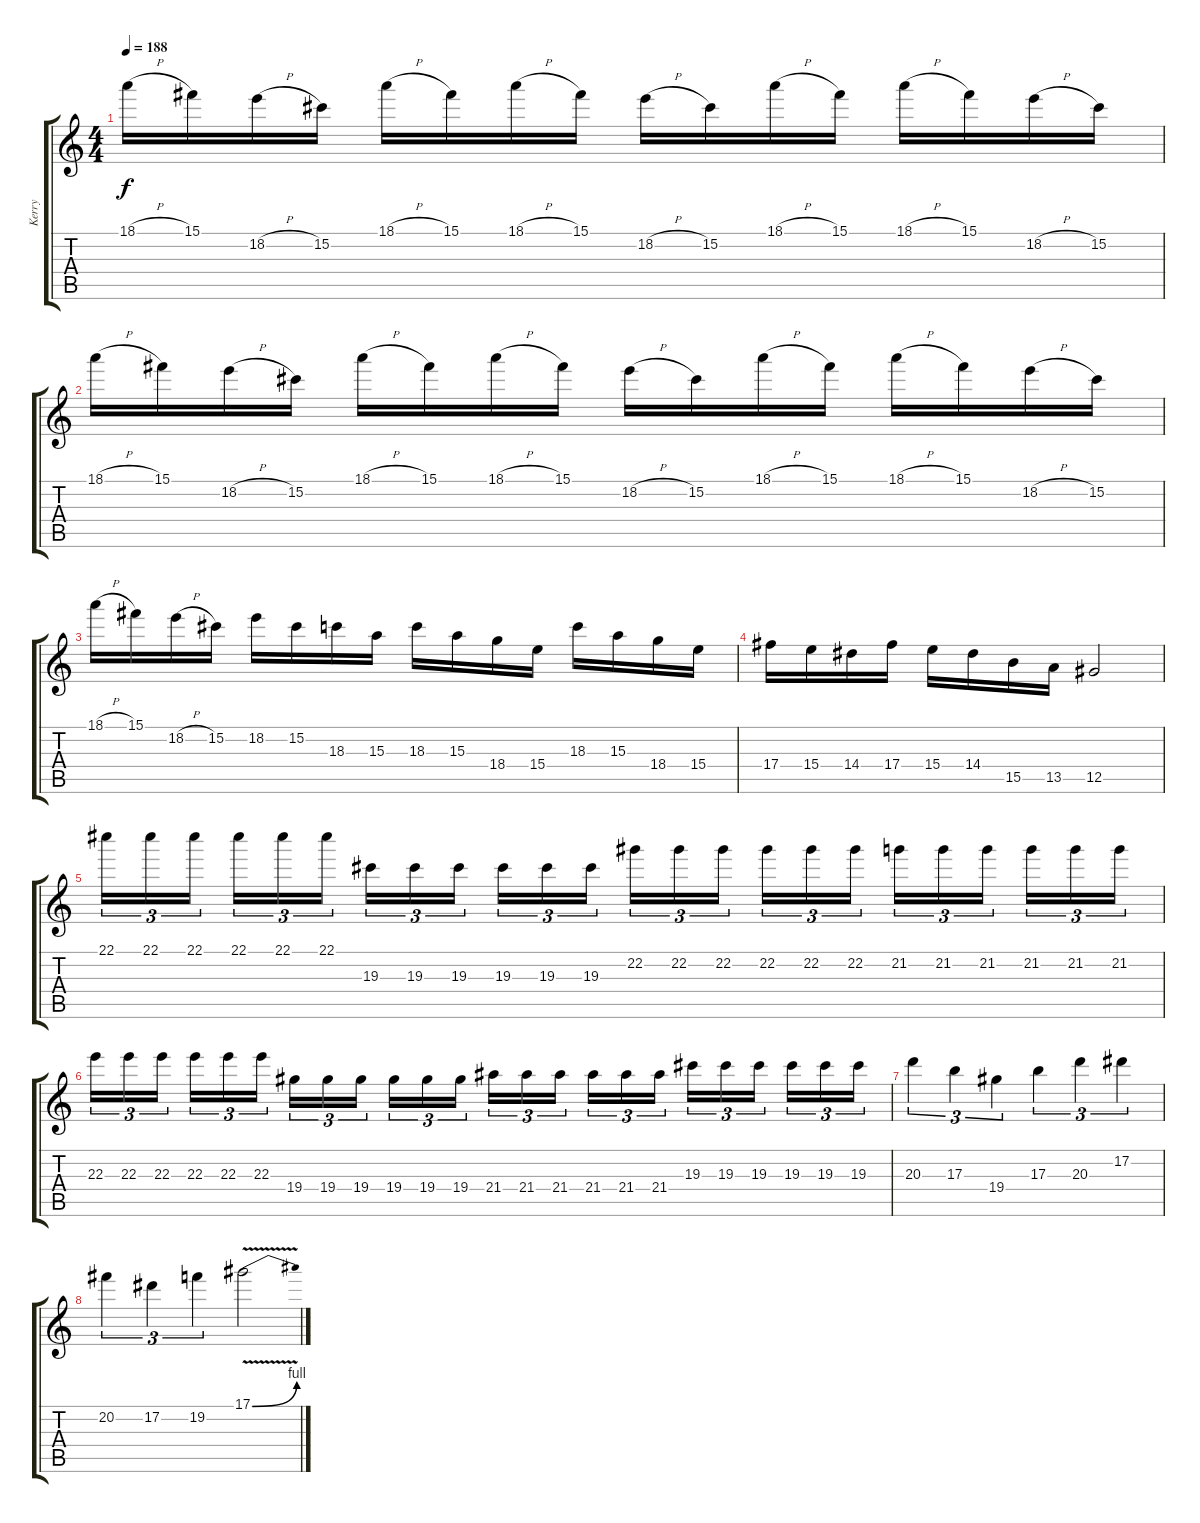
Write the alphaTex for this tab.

\track ("Kerry" "Kerry") {instrument distortionguitar}
\staff {score tabs}
\tuning (Eb4 Bb3 Gb3 Db3 Ab2 Eb2) {hide}
\ts (4 4)
\tempo 188
\clef g2
\ks c
18.1{h}.16{dy f} 15.1.16 18.2{h}.16 15.2.16 18.1{h}.16 15.1.16 18.1{h}.16 15.1.16 18.2{h}.16 15.2.16 18.1{h}.16 15.1.16 18.1{h}.16 15.1.16 18.2{h}.16 15.2.16 |
18.1{h}.16 15.1.16 18.2{h}.16 15.2.16 18.1{h}.16 15.1.16 18.1{h}.16 15.1.16 18.2{h}.16 15.2.16 18.1{h}.16 15.1.16 18.1{h}.16 15.1.16 18.2{h}.16 15.2.16 |
18.1{h}.16 15.1.16 18.2{h}.16 15.2.16 18.2.16 15.2.16 18.3.16 15.3.16 18.3.16 15.3.16 18.4.16 15.4.16 18.3.16 15.3.16 18.4.16 15.4.16 |
17.4.16 15.4.16 14.4.16 17.4.16 15.4.16 14.4.16 15.5.16 13.5.16 12.5.2 |
22.1.16{tu (3 2)} 22.1.16{tu (3 2)} 22.1.16{tu (3 2) beam splitsecondary} 22.1.16{tu (3 2)} 22.1.16{tu (3 2)} 22.1.16{tu (3 2)} 19.3.16{tu (3 2)} 19.3.16{tu (3 2)} 19.3.16{tu (3 2) beam splitsecondary} 19.3.16{tu (3 2)} 19.3.16{tu (3 2)} 19.3.16{tu (3 2)} 22.2.16{tu (3 2)} 22.2.16{tu (3 2)} 22.2.16{tu (3 2) beam splitsecondary} 22.2.16{tu (3 2)} 22.2.16{tu (3 2)} 22.2.16{tu (3 2)} 21.2.16{tu (3 2)} 21.2.16{tu (3 2)} 21.2.16{tu (3 2) beam splitsecondary} 21.2.16{tu (3 2)} 21.2.16{tu (3 2)} 21.2.16{tu (3 2)} |
22.3.16{tu (3 2)} 22.3.16{tu (3 2)} 22.3.16{tu (3 2) beam splitsecondary} 22.3.16{tu (3 2)} 22.3.16{tu (3 2)} 22.3.16{tu (3 2)} 19.4.16{tu (3 2)} 19.4.16{tu (3 2)} 19.4.16{tu (3 2) beam splitsecondary} 19.4.16{tu (3 2)} 19.4.16{tu (3 2)} 19.4.16{tu (3 2)} 21.4.16{tu (3 2)} 21.4.16{tu (3 2)} 21.4.16{tu (3 2) beam splitsecondary} 21.4.16{tu (3 2)} 21.4.16{tu (3 2)} 21.4.16{tu (3 2)} 19.3.16{tu (3 2)} 19.3.16{tu (3 2)} 19.3.16{tu (3 2) beam splitsecondary} 19.3.16{tu (3 2)} 19.3.16{tu (3 2)} 19.3.16{tu (3 2)} |
20.3.4{tu (3 2)} 17.3.4{tu (3 2)} 19.4.4{tu (3 2)} 17.3.4{tu (3 2)} 20.3.4{tu (3 2)} 17.2.4{tu (3 2)} |
20.2.4{tu (3 2)} 17.2.4{tu (3 2)} 19.2.4{tu (3 2)} 17.1{be (bend 0 0 60 4) v}.2
